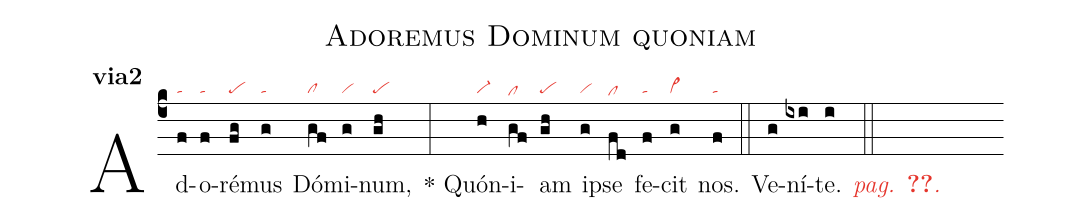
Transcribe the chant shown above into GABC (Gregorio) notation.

name:Adoremus Dominum quoniam;
office-part:in;
mode:6a2;
nabc-lines:1;
%%
initial-style: 1;
name:Dominum qui fecit;
mode: 6;
office-part: Invitatorium;
annotation: Inv.;
annotation: 6 a 2;
nabc-lines:1;
%%
(c4) Ad(f|ta)o(f|ta)ré(fg|pe)mus(g|ta) Dó(gf|cl)mi(g|vi)num,(gh|pe) (:) <sp>*</sp> Quón(h|vi-)i(gf|clhe)am(gh|pe) ip(g|vi)se(fd|clhe) fe(f|ta)cit(g|vi>) nos.(f|ta) (::)
<nlba>Ve(g)ní(ixi)t{e}. <c><i>pag. <v>\pageref{M-ORIP6a2}</v>.</i></c></nlba>(i ::)
